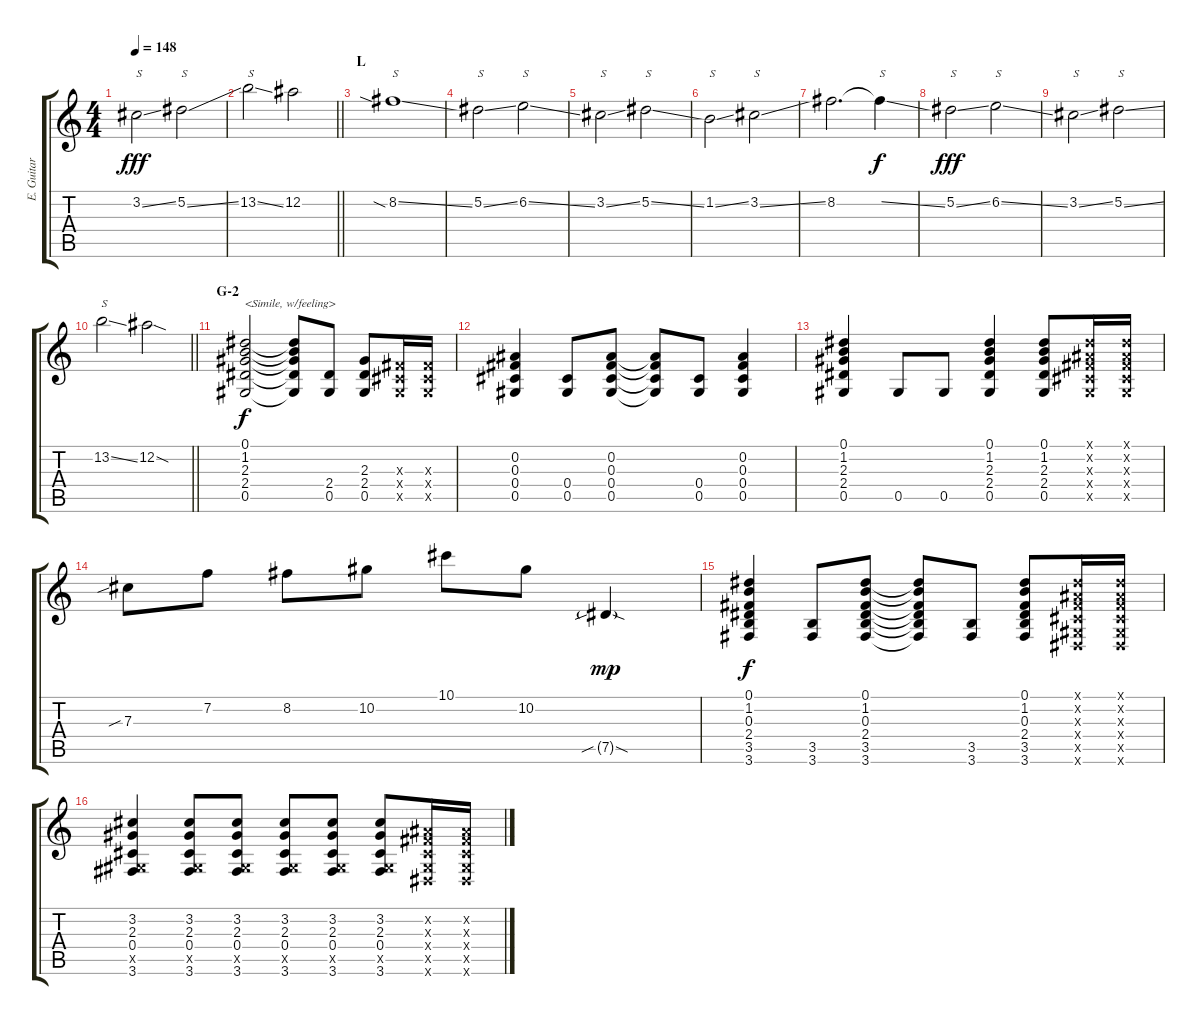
\track ("E. Guitar II" "E. Guitar ") {instrument electricguitarclean}
\staff {score tabs}
\tuning (Eb4 Bb3 Gb3 Db3 Ab2 Eb2) {hide}
\ts (4 4)
\tempo 148
\clef g2
\ks c
3.2{ss}.2{txt "S" dy fff} 5.2{ss}.2{txt "S"} |
\barLineRight lightlight
13.2{ss}.2{txt "S"} 12.2.2 |
\section ("" "L")
8.2{sia ss}.1{txt "S"} |
5.2{ss}.2{txt "S"} 6.2{ss}.2{txt "S"} |
3.2{ss}.2{txt "S"} 5.2{ss}.2{txt "S"} |
1.2{ss}.2{txt "S"} 3.2{ss}.2{txt "S"} |
8.2.2{d} 8.2{ss t}.4{txt "S" dy f} |
5.2{ss}.2{txt "S" dy fff} 6.2{ss}.2{txt "S"} |
3.2{ss}.2{txt "S"} 5.2{ss}.2{txt "S"} |
\barLineRight lightlight
13.2{ss}.2{txt "S"} 12.2{sod}.2 |
\section ("" "G-2")
(0.1 1.2 2.3 2.4 0.5).2{txt "<Simile, w/feeling>" dy f} (0.1{t} 1.2{t} 2.3{t} 2.4{t} 0.5{t}).8 (2.4 0.5).8 (2.3 2.4 0.5).8 (0.3{x} 0.4{x} 0.5{x}).16 (0.3{x} 0.4{x} 0.5{x}).16 |
(0.2 0.3 0.4 0.5).4 (0.4 0.5).8 (0.2 0.3 0.4 0.5).8 (0.2{t} 0.3{t} 0.4{t} 0.5{t}).8 (0.4 0.5).8 (0.2 0.3 0.4 0.5).4 |
(0.1 1.2 2.3 2.4 0.5).4 0.5.8 0.5.8 (0.1 1.2 2.3 2.4 0.5).4 (0.1 1.2 2.3 2.4 0.5).8 (0.1{x} 0.2{x} 0.3{x} 0.4{x} 0.5{x}).16 (0.1{x} 0.2{x} 0.3{x} 0.4{x} 0.5{x}).16 |
7.3{sib}.8 7.2.8 8.2.8 10.2.8 10.1.8 10.2.8 7.5{sib sod g}.4{dy mp} |
(0.1 1.2 0.3 2.4 3.5 3.6).4{dy f} (3.5 3.6).8 (0.1 1.2 0.3 2.4 3.5 3.6).8 (0.1{t} 1.2{t} 0.3{t} 2.4{t} 3.5{t} 3.6{t}).8 (3.5 3.6).8 (0.1 1.2 0.3 2.4 3.5 3.6).8 (0.1{x} 0.2{x} 0.3{x} 0.4{x} 0.5{x} 0.6{x}).16 (0.1{x} 0.2{x} 0.3{x} 0.4{x} 0.5{x} 0.6{x}).16 |
(3.2 2.3 0.4 0.5{x} 3.6).4 (3.2 2.3 0.4 0.5{x} 3.6).8 (3.2 2.3 0.4 0.5{x} 3.6).8 (3.2 2.3 0.4 0.5{x} 3.6).8 (3.2 2.3 0.4 0.5{x} 3.6).8 (3.2 2.3 0.4 0.5{x} 3.6).8 (0.2{x} 0.3{x} 0.4{x} 0.5{x} 0.6{x}).16 (0.2{x} 0.3{x} 0.4{x} 0.5{x} 0.6{x}).16
